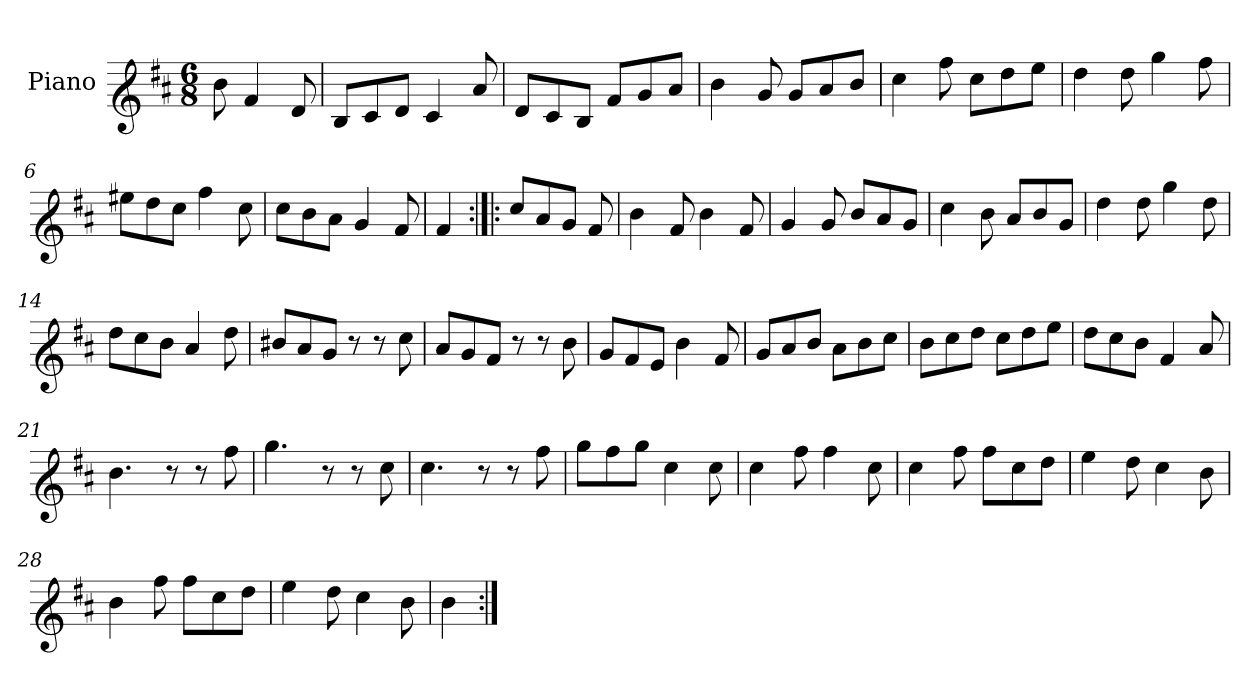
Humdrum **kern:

**kern
*part1
*staff1
*I"Piano
*I'Pno.
*clefG1
*k[f#c#]
*M6/8
=
8dd\
4a/
8f#/
=1
8d/L
8e/
8f#/J
4e/
8cc#/
=2
8f#/L
8e/
8d/J
8a/L
8b/
8cc#/J
=3
4dd\
8b/
8b/L
8cc#/
8dd/J
=4
4ee\
8aa\
8ee\L
8ff#\
8gg\J
=5
4ff#\
8ff#\
4bb\
8aa\
=6
8gg#X\L
8ff#\
8ee\J
4aa\
8ee\
=7
8ee\L
8dd\
8cc#\J
4b/
8a/
=8
4a/
=9:|!|:
8ee/L
8cc#/
8b/J
8a/
=10
4dd\
8a/
4dd\
8a/
=11
4b/
8b/
8dd/L
8cc#/
8b/J
=12
4ee\
8dd\
8cc#/L
8dd/
8b/J
=13
4ff#\
8ff#\
4bb\
8ff#\
=14
8ff#\L
8ee\
8dd\J
4cc#/
8ff#\
=15
8dd#X/L
8cc#/
8b/J
8r
8r
8ee\
=16
8cc#/L
8b/
8a/J
8r
8r
8dd\
=17
8b/L
8a/
8g/J
4dd\
8a/
=18
8b/L
8cc#/
8dd/J
8cc#\L
8dd\
8ee\J
=19
8dd\L
8ee\
8ff#\J
8ee\L
8ff#\
8gg\J
=20
8ff#\L
8ee\
8dd\J
4a/
8cc#/
=21
4.dd\
8r
8r
8aa\
=22
4.bb\
8r
8r
8ee\
=23
4.ee\
8r
8r
8aa\
=24
8bb\L
8aa\
8bb\J
4ee\
8ee\
=25
4ee\
8aa\
4aa\
8ee\
=26
4ee\
8aa\
8aa\L
8ee\
8ff#\J
=27
4gg\
8ff#\
4ee\
8dd\
=28
4dd\
8aa\
8aa\L
8ee\
8ff#\J
=29
4gg\
8ff#\
4ee\
8dd\
=30
4dd\
=:|!
*-
